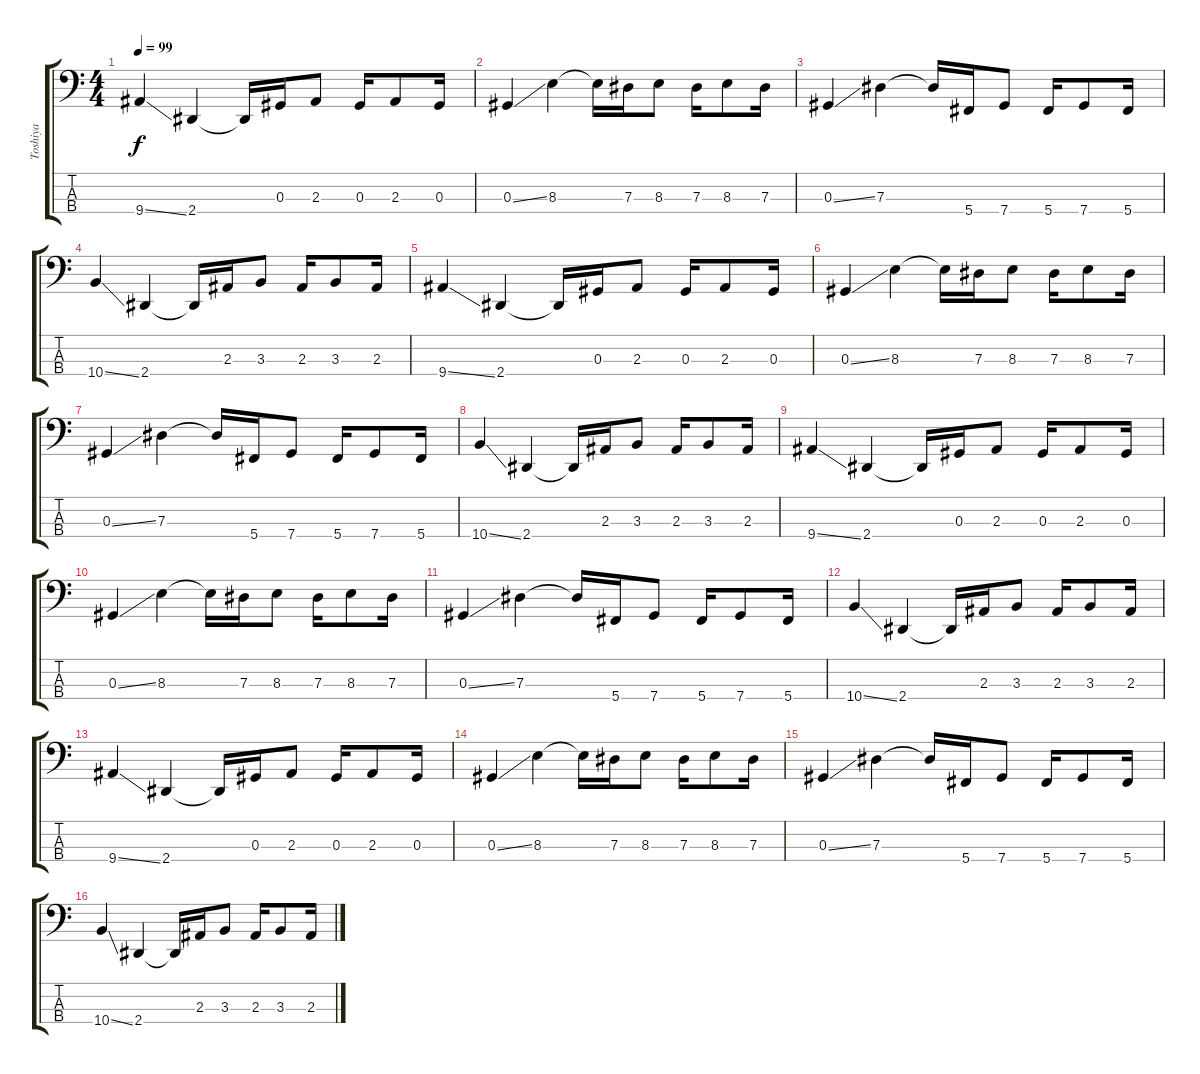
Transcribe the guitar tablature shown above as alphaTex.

\track ("Toshiya" "Toshiya") {instrument electricbasspick}
\staff {score tabs}
\tuning (Gb2 Db2 Ab1 Db1) {hide}
\ts (4 4)
\tempo 99
\clef f4
\ks c
9.4{ss}.4{dy f} 2.4.4 2.4{t}.16 0.3.16 2.3.8 0.3.16 2.3.8 0.3.16 |
0.3{ss}.4 8.3.4 8.3{t}.16 7.3.16 8.3.8 7.3.16 8.3.8 7.3.16 |
0.3{ss}.4 7.3.4 7.3{t}.16 5.4.16 7.4.8 5.4.16 7.4.8 5.4.16 |
10.4{ss}.4 2.4.4 2.4{t}.16 2.3.16 3.3.8 2.3.16 3.3.8 2.3.16 |
9.4{ss}.4 2.4.4 2.4{t}.16 0.3.16 2.3.8 0.3.16 2.3.8 0.3.16 |
0.3{ss}.4 8.3.4 8.3{t}.16 7.3.16 8.3.8 7.3.16 8.3.8 7.3.16 |
0.3{ss}.4 7.3.4 7.3{t}.16 5.4.16 7.4.8 5.4.16 7.4.8 5.4.16 |
10.4{ss}.4 2.4.4 2.4{t}.16 2.3.16 3.3.8 2.3.16 3.3.8 2.3.16 |
9.4{ss}.4 2.4.4 2.4{t}.16 0.3.16 2.3.8 0.3.16 2.3.8 0.3.16 |
0.3{ss}.4 8.3.4 8.3{t}.16 7.3.16 8.3.8 7.3.16 8.3.8 7.3.16 |
0.3{ss}.4 7.3.4 7.3{t}.16 5.4.16 7.4.8 5.4.16 7.4.8 5.4.16 |
10.4{ss}.4 2.4.4 2.4{t}.16 2.3.16 3.3.8 2.3.16 3.3.8 2.3.16 |
9.4{ss}.4 2.4.4 2.4{t}.16 0.3.16 2.3.8 0.3.16 2.3.8 0.3.16 |
0.3{ss}.4 8.3.4 8.3{t}.16 7.3.16 8.3.8 7.3.16 8.3.8 7.3.16 |
0.3{ss}.4 7.3.4 7.3{t}.16 5.4.16 7.4.8 5.4.16 7.4.8 5.4.16 |
10.4{ss}.4 2.4.4 2.4{t}.16 2.3.16 3.3.8 2.3.16 3.3.8 2.3.16
